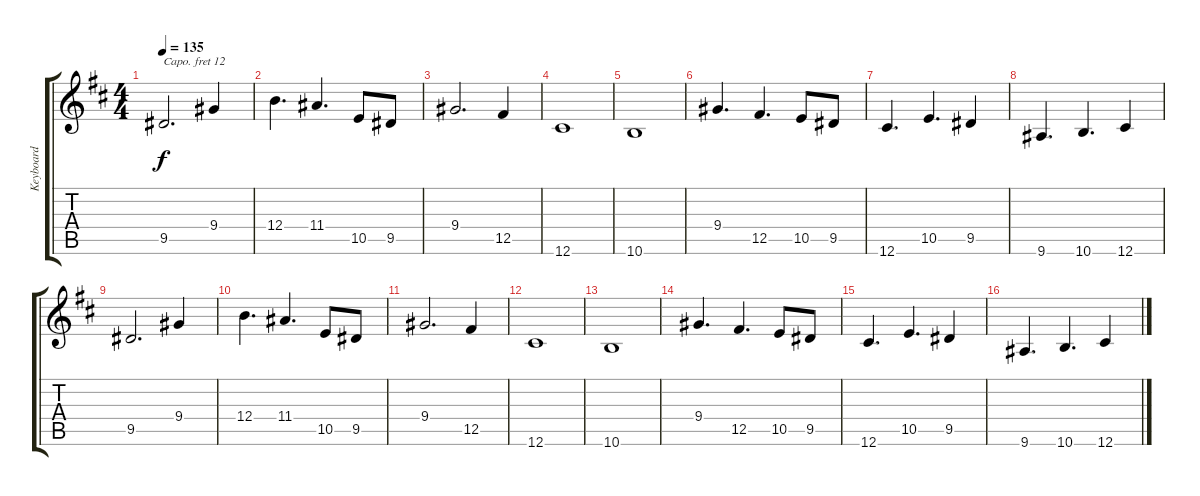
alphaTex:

\track ("Keyboard" "Keyboard") {instrument pad1newage}
\staff {score tabs}
\capo 12
\tuning (Db4 Ab3 E3 B2 Gb2 Db2) {hide}
\ts (4 4)
\tempo 135
\clef g2
\ks d
9.5.2{d dy f} 9.4.4 |
12.4.4{d} 11.4.4{d} 10.5.8 9.5.8 |
9.4.2{d} 12.5.4 |
12.6.1 |
10.6.1 |
9.4.4{d} 12.5.4{d} 10.5.8 9.5.8 |
12.6.4{d} 10.5.4{d} 9.5.4 |
9.6.4{d} 10.6.4{d} 12.6.4 |
9.5.2{d} 9.4.4 |
12.4.4{d} 11.4.4{d} 10.5.8 9.5.8 |
9.4.2{d} 12.5.4 |
12.6.1 |
10.6.1 |
9.4.4{d} 12.5.4{d} 10.5.8 9.5.8 |
12.6.4{d} 10.5.4{d} 9.5.4 |
9.6.4{d} 10.6.4{d} 12.6.4
